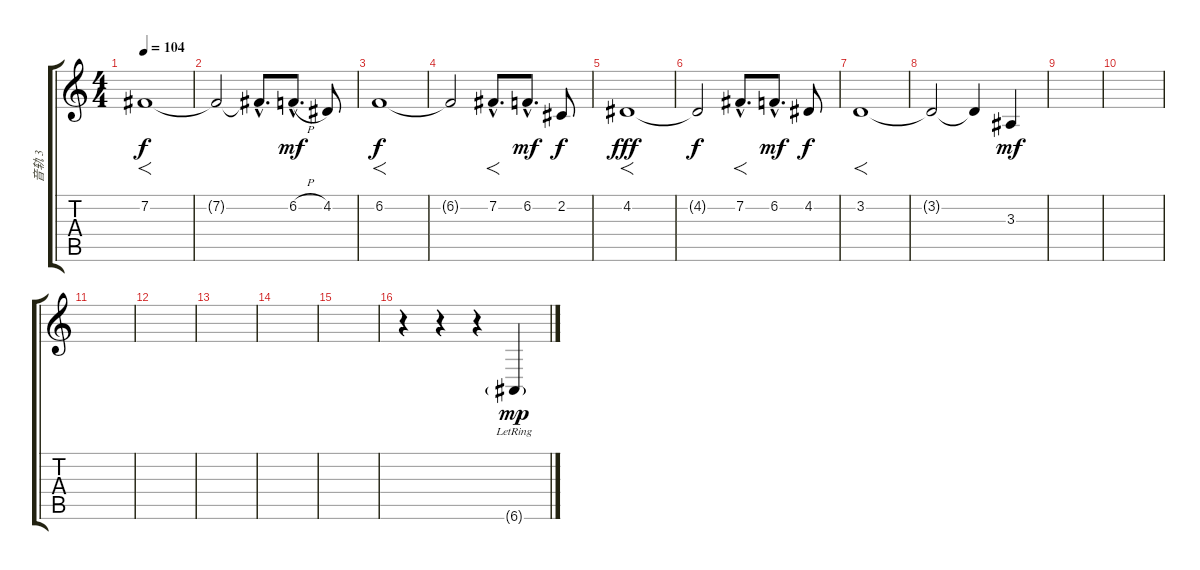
\track ("音轨 3" "音轨 3") {instrument violin}
\staff {score tabs}
\tuning (E4 B3 G3 D3 A2 E2) {hide}
\ts (4 4)
\tempo 104
\clef g2
\ks c
7.2.1{f dy f} |
7.2{t}.2 7.2{hac t}.8{d} 6.2{h hac}.8{d dy mf} 4.2.8 |
6.2.1{f dy f} |
6.2{t}.2 7.2{hac}.8{f d} 6.2{hac}.8{d dy mf} 2.2.8{dy f} |
4.2.1{f dy fff} |
4.2{t}.2{dy f} 7.2{hac}.8{f d} 6.2{hac}.8{d dy mf} 4.2.8{dy f} |
3.2.1{f} |
3.2{t}.2 3.2{t}.4 3.3.4{dy mf} |
|
|
|
|
|
|
|
r.4 r.4 r.4 6.6{g lr}.4{dy mp}
